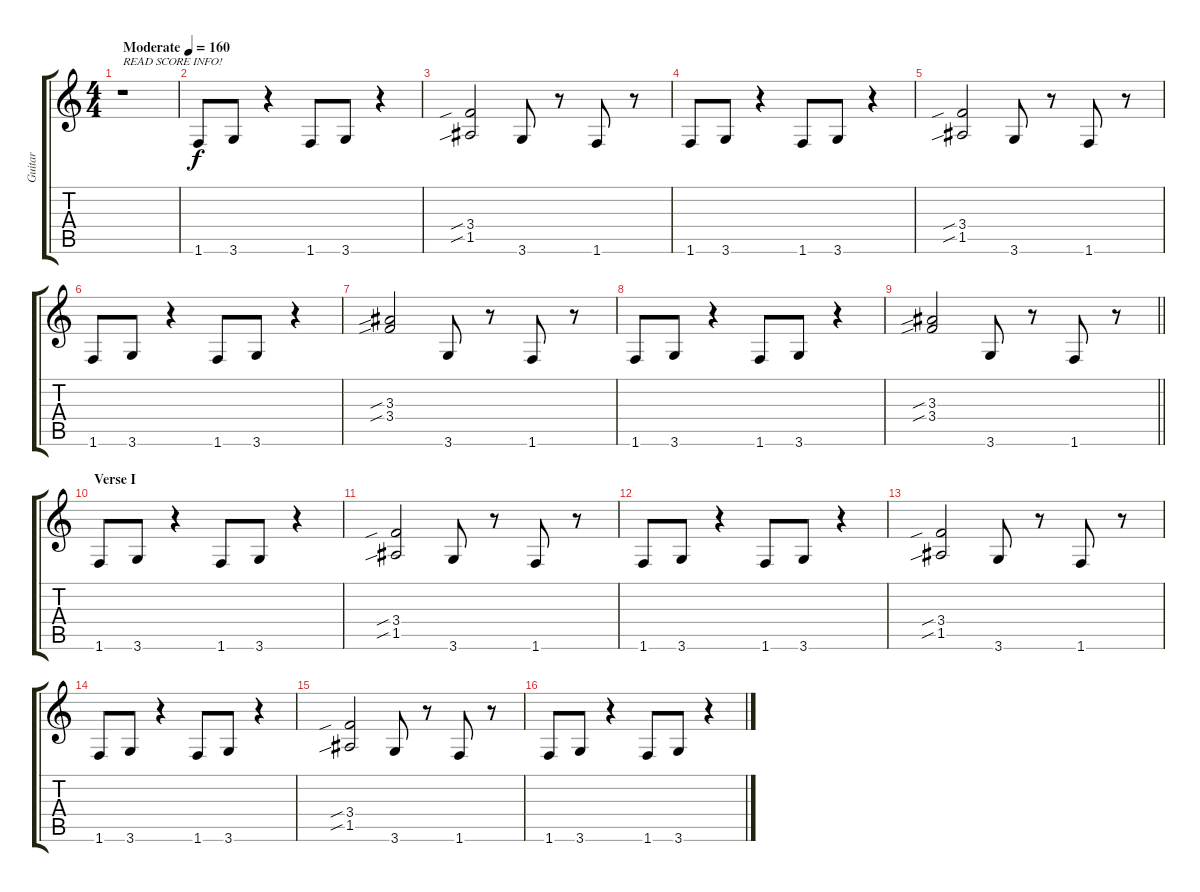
\track ("Guitar" "Guitar") {instrument distortionguitar}
\staff {score tabs}
\tuning (E4 B3 G3 D3 A2 E2) {hide}
\ts (4 4)
\tempo (160 "Moderate")
\clef g2
\ks c
r.1{txt "READ SCORE INFO!" dy f instrument distortionguitar} |
1.6.8 3.6.8 r.4 1.6.8 3.6.8 r.4 |
(3.4{sib} 1.5{sib}).2 3.6.8 r.8 1.6.8 r.8 |
1.6.8 3.6.8 r.4 1.6.8 3.6.8 r.4 |
(3.4{sib} 1.5{sib}).2 3.6.8 r.8 1.6.8 r.8 |
1.6.8 3.6.8 r.4 1.6.8 3.6.8 r.4 |
(3.3{sib} 3.4{sib}).2 3.6.8 r.8 1.6.8 r.8 |
1.6.8 3.6.8 r.4 1.6.8 3.6.8 r.4 |
\barLineRight lightlight
(3.3{sib} 3.4{sib}).2 3.6.8 r.8 1.6.8 r.8 |
\section ("" "Verse I")
1.6.8 3.6.8 r.4 1.6.8 3.6.8 r.4 |
(3.4{sib} 1.5{sib}).2 3.6.8 r.8 1.6.8 r.8 |
1.6.8 3.6.8 r.4 1.6.8 3.6.8 r.4 |
(3.4{sib} 1.5{sib}).2 3.6.8 r.8 1.6.8 r.8 |
1.6.8 3.6.8 r.4 1.6.8 3.6.8 r.4 |
(3.4{sib} 1.5{sib}).2 3.6.8 r.8 1.6.8 r.8 |
1.6.8 3.6.8 r.4 1.6.8 3.6.8 r.4
